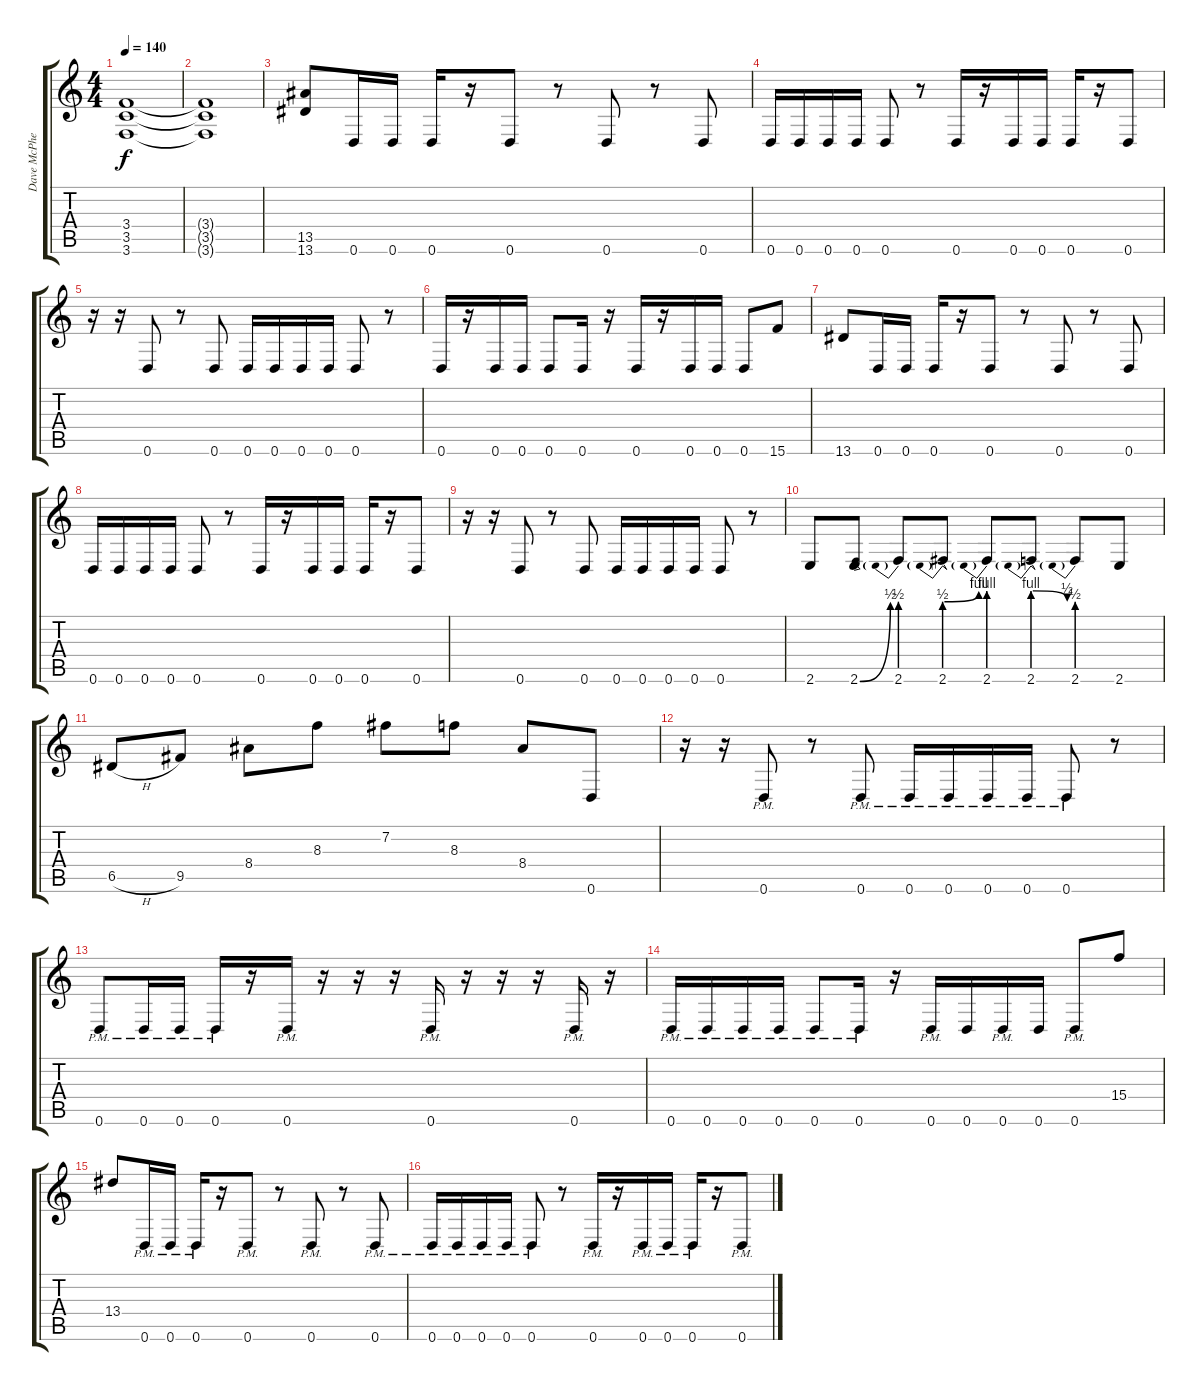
\track ("Dave McPherson" "Dave McPhe") {instrument distortionguitar}
\staff {score tabs}
\tuning (E4 B3 A3 D3 A2 D2) {hide}
\ts (4 4)
\tempo 140
\clef g2
\ks c
(3.4{t} 3.5{t} 3.6{t}).1{dy f} |
(3.4{t} 3.5{t} 3.6{t}).1 |
(13.5 13.6).8 0.6.16 0.6.16 0.6.16 r.16 0.6.8 r.8 0.6.8 r.8 0.6.8 |
0.6.16 0.6.16 0.6.16 0.6.16 0.6.8 r.8 0.6.16 r.16 0.6.16 0.6.16 0.6.16 r.16 0.6.8 |
r.16 r.16 0.6.8 r.8 0.6.8 0.6.16 0.6.16 0.6.16 0.6.16 0.6.8 r.8 |
0.6.16 r.16 0.6.16 0.6.16 0.6.8 0.6.16 r.16 0.6.16 r.16 0.6.16 0.6.16 0.6.8 15.6.8 |
13.6.8 0.6.16 0.6.16 0.6.16 r.16 0.6.8 r.8 0.6.8 r.8 0.6.8 |
0.6.16 0.6.16 0.6.16 0.6.16 0.6.8 r.8 0.6.16 r.16 0.6.16 0.6.16 0.6.16 r.16 0.6.8 |
r.16 r.16 0.6.8 r.8 0.6.8 0.6.16 0.6.16 0.6.16 0.6.16 0.6.8 r.8 |
2.6.8 2.6{be (bend 0 0 60 2)}.8 2.6{be (prebend 0 2 60 2)}.8 2.6{be (prebendbend 0 2 60 4)}.8 2.6{be (prebend 0 4 60 4)}.8 2.6{be (prebendrelease 0 4 60 2)}.8 2.6{be (prebend 0 2 60 2)}.8 2.6.8 |
6.5{h}.8 9.5.8 8.4.8 8.3.8 7.2.8 8.3.8 8.4.8 0.6.8 |
r.16 r.16 0.6{pm}.8 r.8 0.6{pm}.8 0.6{pm}.16 0.6{pm}.16 0.6{pm}.16 0.6{pm}.16 0.6{pm}.8 r.8 |
0.6{pm}.8 0.6{pm}.16 0.6{pm}.16 0.6{pm}.16 r.16 0.6{pm}.16 r.16 r.16 r.16 0.6{pm}.16 r.16 r.16 r.16 0.6{pm}.16 r.16 |
0.6{pm}.16 0.6{pm}.16 0.6{pm}.16 0.6{pm}.16 0.6{pm}.8 0.6{pm}.16 r.16 0.6{pm}.16 0.6.16 0.6{pm}.16 0.6.16 0.6{pm}.8 15.4.8 |
13.4.8 0.6{pm}.16 0.6{pm}.16 0.6{pm}.16 r.16 0.6{pm}.8 r.8 0.6{pm}.8 r.8 0.6{pm}.8 |
0.6{pm}.16 0.6{pm}.16 0.6{pm}.16 0.6{pm}.16 0.6{pm}.8 r.8 0.6{pm}.16 r.16 0.6{pm}.16 0.6{pm}.16 0.6{pm}.16 r.16 0.6{pm}.8
